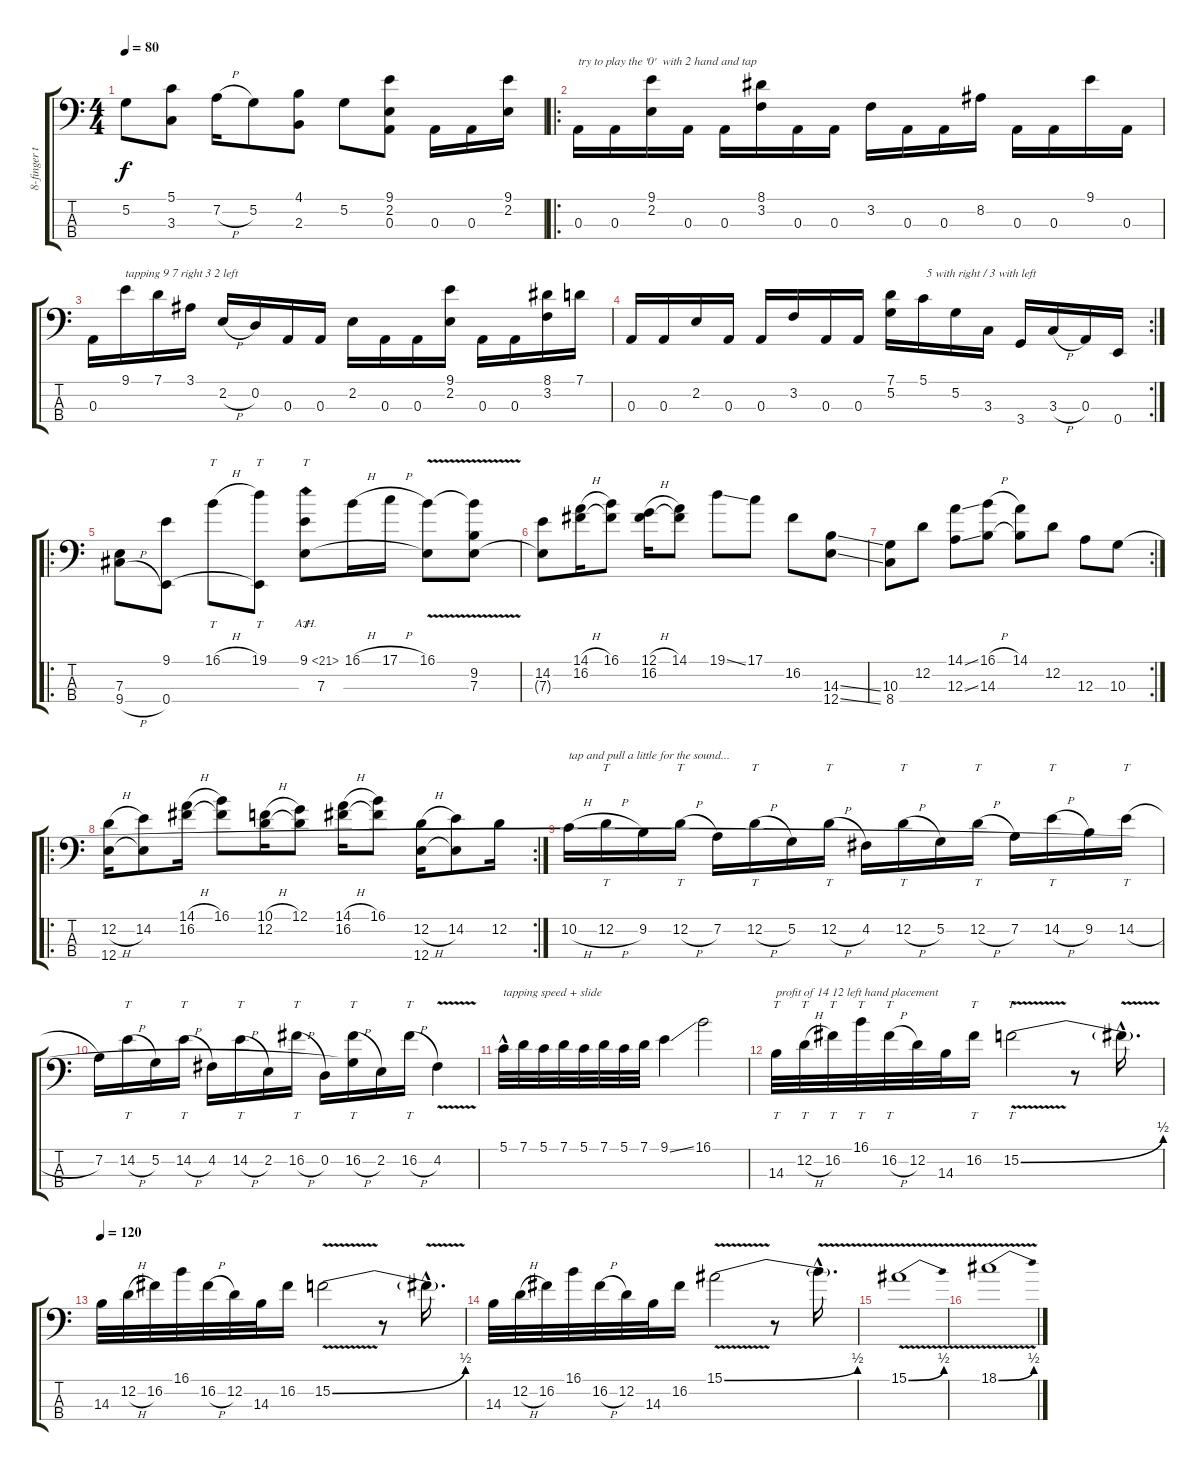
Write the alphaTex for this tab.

\track ("8-finger tapping" "8-finger t") {instrument acousticbass}
\staff {score tabs}
\tuning (G2 D2 A1 E1) {hide}
\ts (4 4)
\tempo 80
\clef f4
\ks c
5.2.8{dy f} (5.1 3.3).8 7.2{h}.16 5.2.8 (4.1 2.3).8 5.2.8 (9.1 2.2 0.3).8 0.3.16 0.3.16 (9.1 2.2).16 |
\ro
0.3.16{txt "try to play the '0'  with 2 hand and tap"} 0.3.16 (9.1 2.2).16 0.3.16 0.3.16 (8.1 3.2).16 0.3.16 0.3.16 3.2.16 0.3.16 0.3.16 8.2.16 0.3.16 0.3.16 9.1.16 0.3.16 |
0.3.16 9.1.16{txt "tapping 9 7 right 3 2 left"} 7.1.16 3.1.16 2.2{h}.16 0.2.16 0.3.16 0.3.16 2.2.16 0.3.16 0.3.16 (9.1 2.2).16 0.3.16 0.3.16 (8.1 3.2).16 7.1.16 |
\rc 2
0.3.16 0.3.16 2.2.16 0.3.16 0.3.16 3.2.16 0.3.16 0.3.16 (7.1 5.2).16 5.1.16{txt " 5 with right / 3 with left"} 5.2.16 3.3.16 3.4.16 3.3{h}.16 0.3.16 0.4.16 |
\ro
(7.3 9.4{h}).8 (9.1 0.4).8 16.1{h}.8{tt} (19.1 0.4{t}).8{tt} (9.1{ah 12} 7.3).8{tt} 16.1{h}.16 17.1{h}.16 (16.1{v} 7.3{t}).8 (16.1{t} 9.2 7.3).8 |
(14.2 7.3{t}).8 (14.1{h} 16.2).16 (16.1 16.2{t}).8 (12.1{h} 16.2).16 (14.1 16.2{t}).8 19.1{ss}.8 17.1.8 16.2.8 (14.3{ss} 12.4{ss}).8 |
\rc 2
(10.3 8.4).8 12.2.8 (14.1{ss} 12.3{ss}).8 (16.1{h} 14.3).8 (14.1 14.3{t}).8 12.2.8 12.3.8 10.3.8 |
\ro
\rc 2
(12.2{h} 12.4).16 (14.2 12.4{t}).8 (14.1{h} 16.2).16 (16.1 16.2{t}).8 (10.1{h} 12.2).16 (12.1 12.2{t}).8 (14.1{h} 16.2).16 (16.1 16.2{t}).8 (12.2{h} 12.4).16 (14.2 12.4{t}).8 12.2.16 |
10.2{h}.16{txt "tap and pull a little for the sound..."} 12.2{h}.16{tt} 9.2.16 12.2{h}.16{tt} 7.2.16 12.2{h}.16{tt} 5.2.16 12.2{h}.16{tt} 4.2.16 12.2{h}.16{tt} 5.2.16 12.2{h}.16{tt} 7.2.16 14.2{h}.16{tt} 9.2.16 14.2{h}.16{tt} |
7.2.16 14.2{h}.16{tt} 5.2.16 14.2{h}.16{tt} 4.2.16 14.2{h}.16{tt} 2.2.16 16.2{h}.16{tt} 0.2.16 (16.2{h} 10.3{t}).16{tt} 2.2.16 16.2{h}.16{tt} 4.2{v}.4 |
5.1{hac}.32{txt "tapping speed + slide"} 7.1.32 5.1.32 7.1.32 5.1.32 7.1.32 5.1.32 7.1.32 9.1{ss}.4 16.1.2 |
14.3.32{tt txt "profit of 14 12 left hand placement"} 12.2{h}.32{tt} 16.2.32{tt} 16.1.32{tt} 16.2{h}.32{tt} 12.2.32 14.3.32 16.2.16{tt} 15.2{be (bend 0 0 60 2) v}.2{tt} r.8 15.2{hac t}.16{d} |
\tempo 120
14.3.32 12.2{h}.32 16.2.32 16.1.32 16.2{h}.32 12.2.32 14.3.32 16.2.16 15.2{be (bend 0 0 60 2) v}.2 r.8 15.2{hac t}.16{d} |
14.3.32 12.2{h}.32 16.2.32 16.1.32 16.2{h}.32 12.2.32 14.3.32 16.2.16 15.1{be (bend 0 0 60 2) v}.2 r.8 15.1{hac t}.16{d} |
15.1{be (bend 0 0 60 2) v}.1 |
18.1{be (bend 0 0 60 2) v}.1
